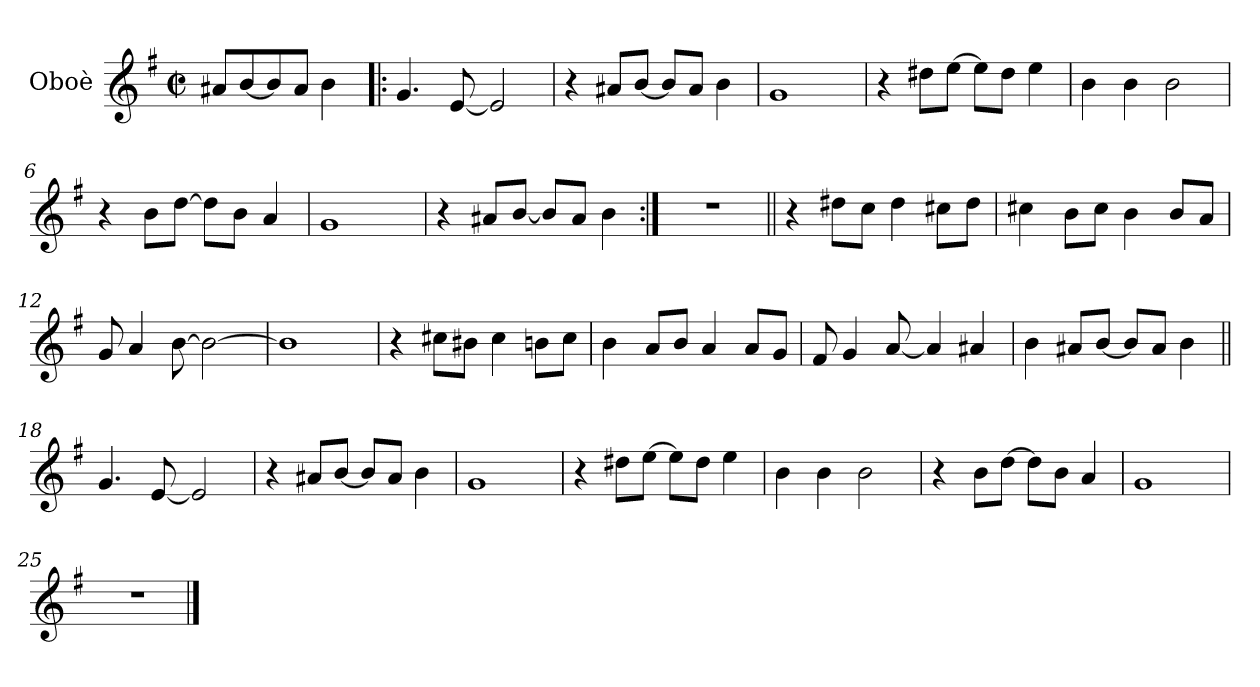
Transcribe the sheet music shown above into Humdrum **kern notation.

**kern
*part1
*staff1
*I"Oboè
*I'Ob.
*clefG2
*k[f#]
*M2/2
*met(c|)
=
8a#X/L
[8b/
8b/]
8a#/J
4b\
=1!|:
4.g/
[8e/
2e/]
=2
4r
8a#X/L
[8b/J
8b/L]
8a#/J
4b\
=3
1g
=4
4r
8dd#X\L
[8ee\J
8ee\L]
8dd#\J
4ee\
=5
4b\
4b\
2b\
=6
4r
8b\L
[8dd\J
8dd\L]
8b\J
4a/
!!LO:LB:g=z
=7
1g
=8
4r
8a#X/L
[8b/J
8b/L]
8a#/J
4b\
=9:|!
1r
=10||
4r
8dd#X\L
8cc\J
4dd#\
8cc#X\L
8dd#\J
=11
4cc#X\
8b\L
8cc#\J
4b\
8b/L
8a/J
=12
8g/
4a/
[8b\
2b\_
=13
1b]
=14
4r
8cc#X\L
8b#X\J
4cc#\
8bn\L
8cc#\J
!!LO:LB:g=z
=15
4b\
8a/L
8b/J
4a/
8a/L
8g/J
=16
8f#/
4g/
[8a/
4a/]
4a#X/
=17
4b\
8a#X/L
[8b/J
8b/L]
8a#/J
4b\
=18||
4.g/
[8e/
2e/]
=19
4r
8a#X/L
[8b/J
8b/L]
8a#/J
4b\
=20
1g
=21
4r
8dd#X\L
[8ee\J
8ee\L]
8dd#\J
4ee\
!!LO:LB:g=z
=22
4b\
4b\
2b\
=23
4r
8b\L
[8dd\J
8dd\L]
8b\J
4a/
=24
1g
=25
1r
==
*-
